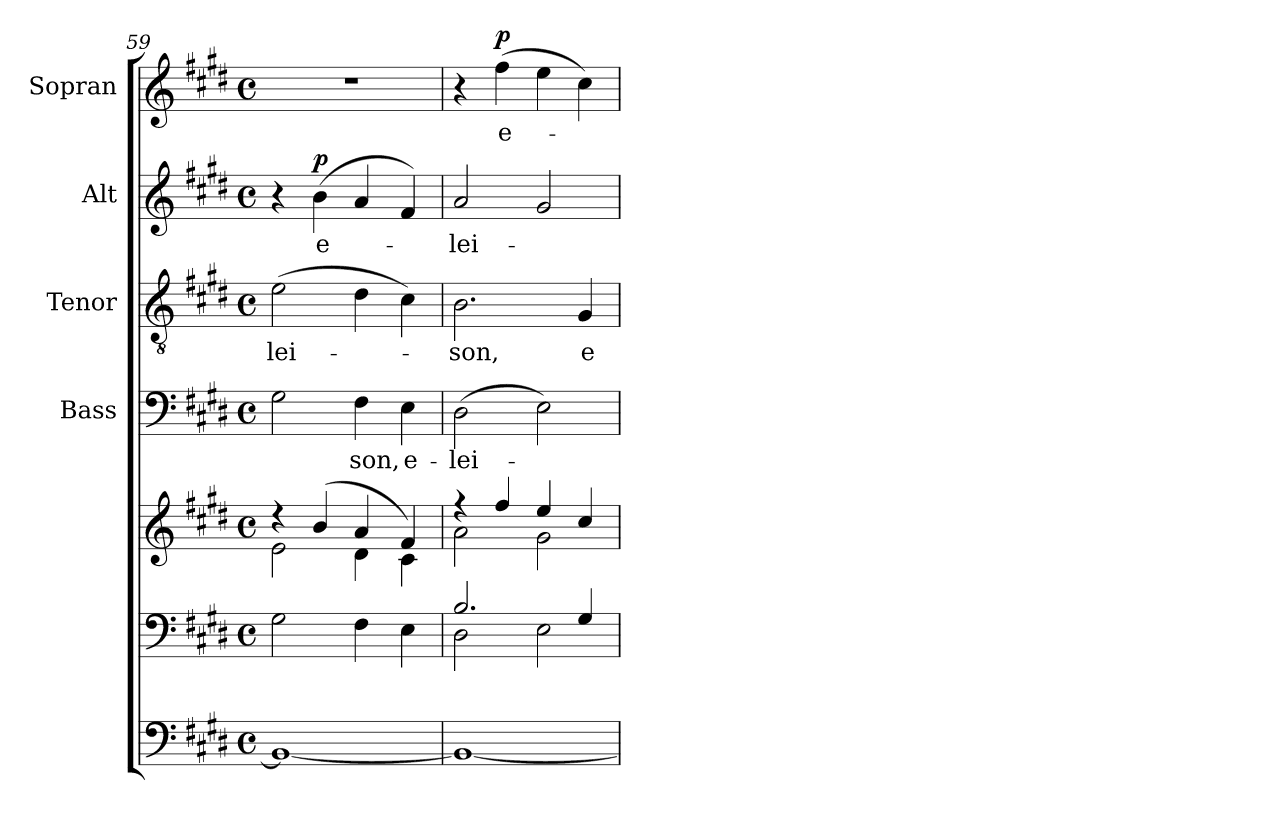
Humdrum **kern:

**kern	**kern	**kern	**kern	**text	**kern	**text	**kern	**text	**dynam	**kern	**text	**dynam
*part6	*part5	*part5	*part4	*part4	*part3	*part3	*part2	*part2	*part2	*part1	*part1	*part1
*staff7	*staff6	*staff5	*staff4	*staff4	*staff3	*staff3	*staff2	*staff2	*staff2	*staff1	*staff1	*staff1
*	*	*	*I"Bass	*	*I"Tenor	*	*I"Alt	*	*	*I"Sopran	*	*
*	*	*	*I'B.	*	*I'T.	*	*I'A.	*	*	*I'S.	*	*
*clefF4	*clefF4	*clefG2	*clefF4	*	*clefGv2	*	*clefG2	*	*	*clefG2	*	*
*ITrd7c12	*	*	*	*	*	*	*	*	*	*	*	*
*k[f#c#g#d#]	*k[f#c#g#d#]	*k[f#c#g#d#]	*k[f#c#g#d#]	*	*k[f#c#g#d#]	*	*k[f#c#g#d#]	*	*	*k[f#c#g#d#]	*	*
*E:	*E:	*E:	*E:	*	*E:	*	*E:	*	*	*E:	*	*
*M4/4	*M4/4	*M4/4	*M4/4	*	*M4/4	*	*M4/4	*	*	*M4/4	*	*
*met(c)	*met(c)	*met(c)	*met(c)	*	*met(c)	*	*met(c)	*	*	*met(c)	*	*
=59	=59	=59	=59	=59	=59	=59	=59	=59	=59	=59	=59	=59
*	*	*^	*	*	*	*	*	*	*	*	*	*
!	!	!	!	!	!	!	!LO:LY:b	!	!	!	!	!	!
1BBB_	2G#\	4rcc	2e\	2G#\	.	(>2e\	-lei-	4r	.	.	1r	.	.
!	!	!	!	!	!	!	!	!	!LO:LY:b	!LO:DY:a	!	!	!
.	.	(4b/	.	.	.	.	.	(>4b\	e-	p	.	.	.
!	!	!	!	!	!LO:LY:b	!	!	!	!	!	!	!	!
.	4F#\	4a/	4d#\	4F#\	-son,	4d#\	.	4a/	.	.	.	.	.
!	!	!	!	!	!LO:LY:b	!	!	!	!	!	!	!	!
.	4E\	4f#/)	4c#\	4E\	e-	4c#\)	.	4f#/)	.	.	.	.	.
=60	=60	=60	=60	=60	=60	=60	=60	=60	=60	=60	=60	=60	=60
*	*^	*	*	*	*	*	*	*	*	*	*	*	*
!	!	!	!	!	!	!LO:LY:b	!	!LO:LY:b	!	!LO:LY:b	!	!	!	!
1BBB_	2.B/	2D#\	4rff	2a\	(>2D#\	-lei-	2.B\	-son,	2a/	-lei-	.	4r	.	.
!	!	!	!	!	!	!	!	!	!	!	!	!	!LO:LY:b	!LO:DY:a
.	.	.	4ff#/	.	.	.	.	.	.	.	.	(>4ff#\	e-	p
.	.	2E\	4ee/	2g#\	2E\)	.	.	.	2g#/	.	.	4ee\	.	.
!	!	!	!	!	!	!	!	!LO:LY:b	!	!	!	!	!	!
.	4G#/	.	4cc#/	.	.	.	4G#/	e-	.	.	.	4cc#\)	.	.
*	*v	*v	*	*	*	*	*	*	*	*	*	*	*	*
*	*	*v	*v	*	*	*	*	*	*	*	*	*	*
=	=	=	=	=	=	=	=	=	=	=	=	=
*-	*-	*-	*-	*-	*-	*-	*-	*-	*-	*-	*-	*-
